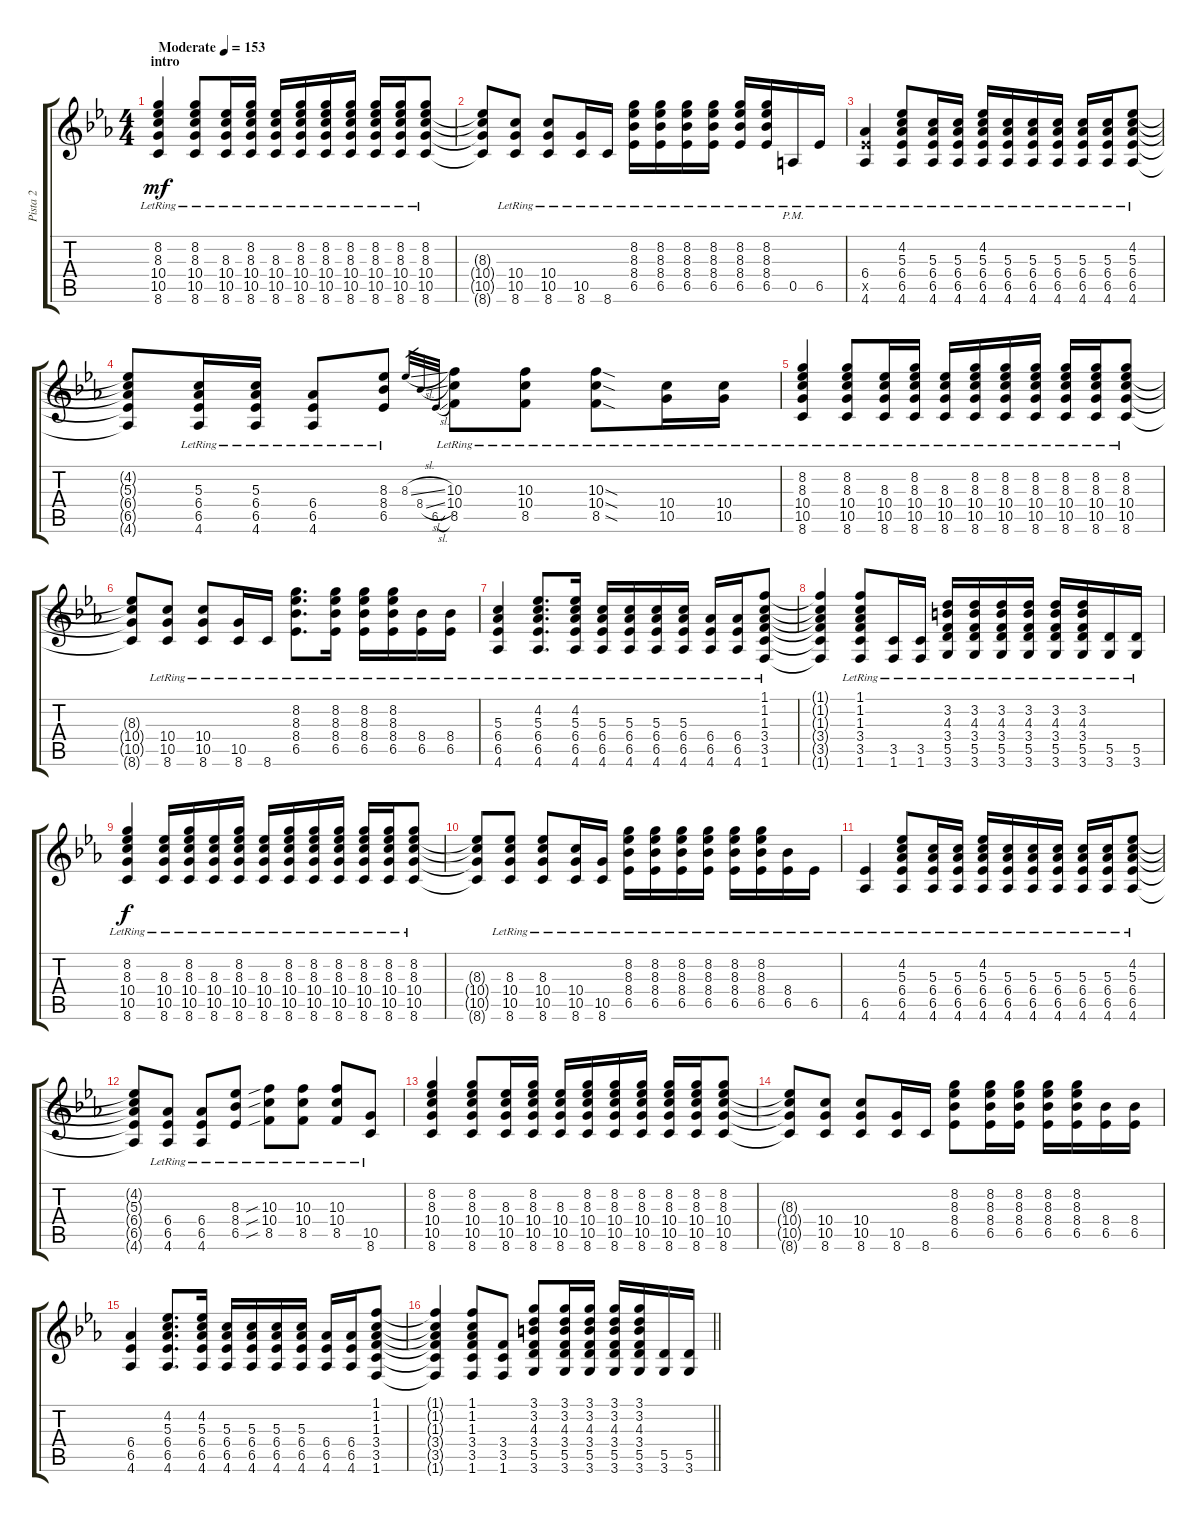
\track ("Pista 2" "Pista 2") {instrument overdrivenguitar}
\staff {score tabs}
\tuning (E4 B3 G3 D3 A2 E2) {hide}
\ts (4 4)
\section ("" "intro")
\tempo (153 "Moderate")
\clef g2
\ks eb
(8.2{lr} 8.3{lr} 10.4{lr} 10.5{lr} 8.6{lr}).4{dy mf instrument overdrivenguitar} (8.2{lr} 8.3{lr} 10.4{lr} 10.5{lr} 8.6{lr}).8 (8.3{lr} 10.4{lr} 10.5{lr} 8.6{lr}).16 (8.2{lr} 8.3{lr} 10.4{lr} 10.5{lr} 8.6{lr}).16 (8.3{lr} 10.4{lr} 10.5{lr} 8.6{lr}).16 (8.2{lr} 8.3{lr} 10.4{lr} 10.5{lr} 8.6{lr}).16 (8.2{lr} 8.3{lr} 10.4{lr} 10.5{lr} 8.6{lr}).16 (8.2{lr} 8.3{lr} 10.4{lr} 10.5{lr} 8.6{lr}).16 (8.2{lr} 8.3{lr} 10.4{lr} 10.5{lr} 8.6{lr}).16 (8.2{lr} 8.3{lr} 10.4{lr} 10.5{lr} 8.6{lr}).16 (8.2{lr} 8.3{lr} 10.4{lr} 10.5{lr} 8.6{lr}).8 |
(8.3{t} 10.4{t} 10.5{t} 8.6{t}).8 (10.4{lr} 10.5{lr} 8.6{lr}).8 (10.4{lr} 10.5{lr} 8.6{lr}).8 (10.5{lr} 8.6{lr}).16 8.6{lr}.16 (8.2{lr} 8.3{lr} 8.4{lr} 6.5{lr}).16 (8.2{lr} 8.3{lr} 8.4{lr} 6.5{lr}).16 (8.2{lr} 8.3{lr} 8.4{lr} 6.5{lr}).16 (8.2{lr} 8.3{lr} 8.4{lr} 6.5{lr}).16 (8.2{lr} 8.3{lr} 8.4{lr} 6.5{lr}).16 (8.2{lr} 8.3{lr} 8.4{lr} 6.5{lr}).16 0.5{pm lr}.16 6.5{lr}.16 |
(6.4{lr} 6.5{x} 4.6{lr}).4 (4.2{lr} 5.3{lr} 6.4{lr} 6.5{lr} 4.6{lr}).8 (5.3{lr} 6.4{lr} 6.5{lr} 4.6{lr}).16 (5.3{lr} 6.4{lr} 6.5{lr} 4.6{lr}).16 (4.2{lr} 5.3{lr} 6.4{lr} 6.5{lr} 4.6{lr}).16 (5.3{lr} 6.4{lr} 6.5{lr} 4.6{lr}).16 (5.3{lr} 6.4{lr} 6.5{lr} 4.6{lr}).16 (5.3{lr} 6.4{lr} 6.5{lr} 4.6{lr}).16 (5.3{lr} 6.4{lr} 6.5{lr} 4.6{lr}).16 (5.3{lr} 6.4{lr} 6.5{lr} 4.6{lr}).16 (4.2{lr} 5.3{lr} 6.4{lr} 6.5{lr} 4.6{lr}).8 |
(4.2{t} 5.3{t} 6.4{t} 6.5{t} 4.6{t}).8 (5.3{lr} 6.4{lr} 6.5{lr} 4.6{lr}).16 (5.3{lr} 6.4{lr} 6.5{lr} 4.6{lr}).16 (6.4{lr} 6.5{lr} 4.6{lr}).8 (8.3{lr} 8.4{lr} 6.5{lr}).8 8.3{sl}.32{gr} 8.4{sl}.32{gr} 6.5{sl}.32{gr} (10.3{lr} 10.4{lr} 8.5{lr}).8 (10.3{lr} 10.4{lr} 8.5{lr}).8 (10.3{sod lr} 10.4{sod lr} 8.5{sod lr}).8 (10.4{lr} 10.5{lr}).16 (10.4{lr} 10.5{lr}).16 |
(8.2{lr} 8.3{lr} 10.4{lr} 10.5{lr} 8.6{lr}).4 (8.2{lr} 8.3{lr} 10.4{lr} 10.5{lr} 8.6{lr}).8 (8.3{lr} 10.4{lr} 10.5{lr} 8.6{lr}).16 (8.2{lr} 8.3{lr} 10.4{lr} 10.5{lr} 8.6{lr}).16 (8.3{lr} 10.4{lr} 10.5{lr} 8.6{lr}).16 (8.2{lr} 8.3{lr} 10.4{lr} 10.5{lr} 8.6{lr}).16 (8.2{lr} 8.3{lr} 10.4{lr} 10.5{lr} 8.6{lr}).16 (8.2{lr} 8.3{lr} 10.4{lr} 10.5{lr} 8.6{lr}).16 (8.2{lr} 8.3{lr} 10.4{lr} 10.5{lr} 8.6{lr}).16 (8.2{lr} 8.3{lr} 10.4{lr} 10.5{lr} 8.6{lr}).16 (8.2{lr} 8.3{lr} 10.4{lr} 10.5{lr} 8.6{lr}).8 |
(8.3{t} 10.4{t} 10.5{t} 8.6{t}).8 (10.4{lr} 10.5{lr} 8.6{lr}).8 (10.4{lr} 10.5{lr} 8.6{lr}).8 (10.5{lr} 8.6{lr}).16 8.6{lr}.16 (8.2{lr} 8.3{lr} 8.4{lr} 6.5{lr}).8{d} (8.2{lr} 8.3{lr} 8.4{lr} 6.5{lr}).16 (8.2{lr} 8.3{lr} 8.4{lr} 6.5{lr}).16 (8.2{lr} 8.3{lr} 8.4{lr} 6.5{lr}).16 (8.4{lr} 6.5{lr}).16 (8.4{lr} 6.5{lr}).16 |
(5.3{lr} 6.4{lr} 6.5{lr} 4.6{lr}).4 (4.2{lr} 5.3{lr} 6.4{lr} 6.5{lr} 4.6{lr}).8{d} (4.2{lr} 5.3{lr} 6.4{lr} 6.5{lr} 4.6{lr}).16 (5.3{lr} 6.4{lr} 6.5{lr} 4.6{lr}).16 (5.3{lr} 6.4{lr} 6.5{lr} 4.6{lr}).16 (5.3{lr} 6.4{lr} 6.5{lr} 4.6{lr}).16 (5.3{lr} 6.4{lr} 6.5{lr} 4.6{lr}).16 (6.4{lr} 6.5{lr} 4.6{lr}).16 (6.4{lr} 6.5{lr} 4.6{lr}).16 (1.1{lr} 1.2{lr} 1.3{lr} 3.4{lr} 3.5{lr} 1.6{lr}).8 |
(1.1{t} 1.2{t} 1.3{t} 3.4{t} 3.5{t} 1.6{t}).4 (1.1{lr} 1.2{lr} 1.3{lr} 3.4{lr} 3.5{lr} 1.6{lr}).8 (3.5{lr} 1.6{lr}).16 (3.5{lr} 1.6{lr}).16 (3.2{lr} 4.3{lr} 3.4{lr} 5.5{lr} 3.6{lr}).16 (3.2{lr} 4.3{lr} 3.4{lr} 5.5{lr} 3.6{lr}).16 (3.2{lr} 4.3{lr} 3.4{lr} 5.5{lr} 3.6{lr}).16 (3.2{lr} 4.3{lr} 3.4{lr} 5.5{lr} 3.6{lr}).16 (3.2{lr} 4.3{lr} 3.4{lr} 5.5{lr} 3.6{lr}).16 (3.2{lr} 4.3{lr} 3.4{lr} 5.5{lr} 3.6{lr}).16 (5.5{lr} 3.6{lr}).16 (5.5{lr} 3.6{lr}).16 |
(8.2{lr} 8.3{lr} 10.4{lr} 10.5{lr} 8.6{lr}).4{dy f} (8.3{lr} 10.4{lr} 10.5{lr} 8.6{lr}).16 (8.2{lr} 8.3{lr} 10.4{lr} 10.5{lr} 8.6{lr}).16 (8.3{lr} 10.4{lr} 10.5{lr} 8.6{lr}).16 (8.2{lr} 8.3{lr} 10.4{lr} 10.5{lr} 8.6{lr}).16 (8.3{lr} 10.4{lr} 10.5{lr} 8.6{lr}).16 (8.2{lr} 8.3{lr} 10.4{lr} 10.5{lr} 8.6{lr}).16 (8.2{lr} 8.3{lr} 10.4{lr} 10.5{lr} 8.6{lr}).16 (8.2{lr} 8.3{lr} 10.4{lr} 10.5{lr} 8.6{lr}).16 (8.2{lr} 8.3{lr} 10.4{lr} 10.5{lr} 8.6{lr}).16 (8.2{lr} 8.3{lr} 10.4{lr} 10.5{lr} 8.6{lr}).16 (8.2{lr} 8.3{lr} 10.4{lr} 10.5{lr} 8.6{lr}).8 |
(8.3{t} 10.4{t} 10.5{t} 8.6{t}).8 (8.3{lr} 10.4{lr} 10.5{lr} 8.6{lr}).8 (8.3{lr} 10.4{lr} 10.5{lr} 8.6{lr}).8 (10.4{lr} 10.5{lr} 8.6{lr}).16 (10.5{lr} 8.6{lr}).16 (8.2{lr} 8.3{lr} 8.4{lr} 6.5{lr}).16 (8.2{lr} 8.3{lr} 8.4{lr} 6.5{lr}).16 (8.2{lr} 8.3{lr} 8.4{lr} 6.5{lr}).16 (8.2{lr} 8.3{lr} 8.4{lr} 6.5{lr}).16 (8.2{lr} 8.3{lr} 8.4{lr} 6.5{lr}).16 (8.2{lr} 8.3{lr} 8.4{lr} 6.5{lr}).16 (8.4{lr} 6.5{lr}).16 6.5{lr}.16 |
(6.5{lr} 4.6{lr}).4 (4.2{lr} 5.3{lr} 6.4{lr} 6.5{lr} 4.6{lr}).8 (5.3{lr} 6.4{lr} 6.5{lr} 4.6{lr}).16 (5.3{lr} 6.4{lr} 6.5{lr} 4.6{lr}).16 (4.2{lr} 5.3{lr} 6.4{lr} 6.5{lr} 4.6{lr}).16 (5.3{lr} 6.4{lr} 6.5{lr} 4.6{lr}).16 (5.3{lr} 6.4{lr} 6.5{lr} 4.6{lr}).16 (5.3{lr} 6.4{lr} 6.5{lr} 4.6{lr}).16 (5.3{lr} 6.4{lr} 6.5{lr} 4.6{lr}).16 (5.3{lr} 6.4{lr} 6.5{lr} 4.6{lr}).16 (4.2{lr} 5.3{lr} 6.4{lr} 6.5{lr} 4.6{lr}).8 |
(4.2{t} 5.3{t} 6.4{t} 6.5{t} 4.6{t}).8 (6.4{lr} 6.5{lr} 4.6{lr}).8 (6.4{lr} 6.5{lr} 4.6{lr}).8 (8.3{lr} 8.4{lr} 6.5{lr}).8 (10.3{sib lr} 10.4{sib lr} 8.5{sib lr}).8 (10.3{lr} 10.4{lr} 8.5{lr}).8 (10.3{lr} 10.4{lr} 8.5{lr}).8 (10.5{lr} 8.6{lr}).8 |
(8.2 8.3 10.4 10.5 8.6).4 (8.2 8.3 10.4 10.5 8.6).8 (8.3 10.4 10.5 8.6).16 (8.2 8.3 10.4 10.5 8.6).16 (8.3 10.4 10.5 8.6).16 (8.2 8.3 10.4 10.5 8.6).16 (8.2 8.3 10.4 10.5 8.6).16 (8.2 8.3 10.4 10.5 8.6).16 (8.2 8.3 10.4 10.5 8.6).16 (8.2 8.3 10.4 10.5 8.6).16 (8.2 8.3 10.4 10.5 8.6).8 |
(8.3{t} 10.4{t} 10.5{t} 8.6{t}).8 (10.4 10.5 8.6).8 (10.4 10.5 8.6).8 (10.5 8.6).16 8.6.16 (8.2 8.3 8.4 6.5).8 (8.2 8.3 8.4 6.5).16 (8.2 8.3 8.4 6.5).16 (8.2 8.3 8.4 6.5).16 (8.2 8.3 8.4 6.5).16 (8.4 6.5).16 (8.4 6.5).16 |
(6.4 6.5 4.6).4 (4.2 5.3 6.4 6.5 4.6).8{d} (4.2 5.3 6.4 6.5 4.6).16 (5.3 6.4 6.5 4.6).16 (5.3 6.4 6.5 4.6).16 (5.3 6.4 6.5 4.6).16 (5.3 6.4 6.5 4.6).16 (6.4 6.5 4.6).16 (6.4 6.5 4.6).16 (1.1 1.2 1.3 3.4 3.5 1.6).8 |
\barLineRight lightlight
(1.1{t} 1.2{t} 1.3{t} 3.4{t} 3.5{t} 1.6{t}).4 (1.1 1.2 1.3 3.4 3.5 1.6).8 (3.4 3.5 1.6).8 (3.1 3.2 4.3 3.4 5.5 3.6).8 (3.1 3.2 4.3 3.4 5.5 3.6).16 (3.1 3.2 4.3 3.4 5.5 3.6).16 (3.1 3.2 4.3 3.4 5.5 3.6).16 (3.1 3.2 4.3 3.4 5.5 3.6).16 (5.5 3.6).16 (5.5 3.6).16
